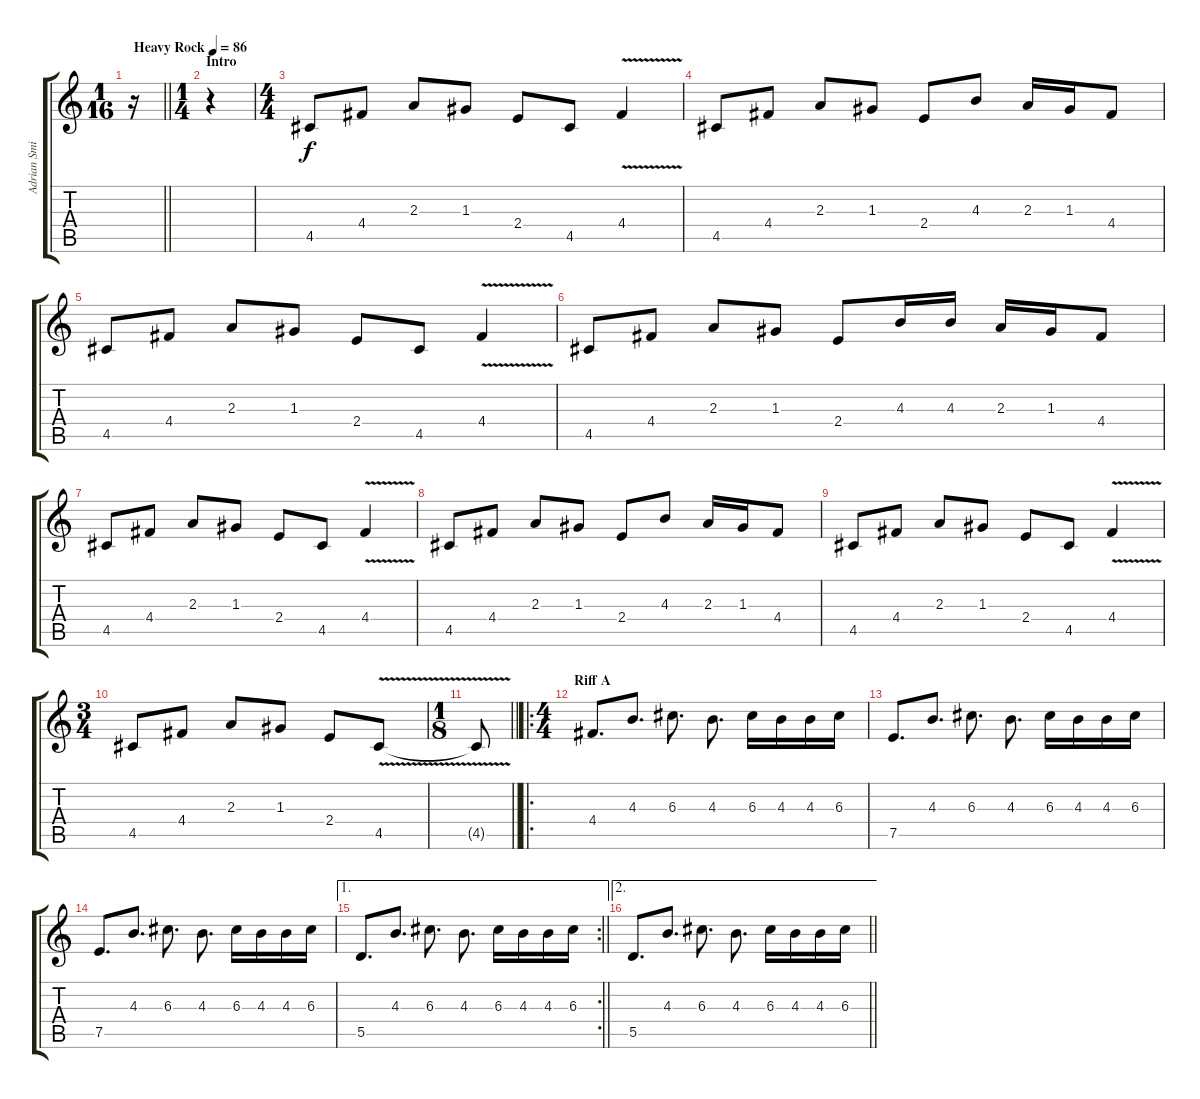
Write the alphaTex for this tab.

\track ("Adrian Smith" "Adrian Smi") {instrument distortionguitar}
\staff {score tabs}
\tuning (E4 B3 G3 D3 A2 E2) {hide}
\ts (1 16)
\tempo (86 "Heavy Rock")
\clef g2
\barLineRight lightlight
\ks c
r.16{dy f instrument distortionguitar} |
\ts (1 4)
\section ("" "Intro")
r.4 |
\ts (4 4)
4.5.8 4.4.8 2.3.8 1.3.8 2.4.8 4.5.8 4.4{v}.4 |
4.5.8 4.4.8 2.3.8 1.3.8 2.4.8 4.3.8 2.3.16 1.3.16 4.4.8 |
4.5.8 4.4.8 2.3.8 1.3.8 2.4.8 4.5.8 4.4{v}.4 |
4.5.8 4.4.8 2.3.8 1.3.8 2.4.8 4.3.16 4.3.16 2.3.16 1.3.16 4.4.8 |
4.5.8 4.4.8 2.3.8 1.3.8 2.4.8 4.5.8 4.4{v}.4 |
4.5.8 4.4.8 2.3.8 1.3.8 2.4.8 4.3.8 2.3.16 1.3.16 4.4.8 |
4.5.8 4.4.8 2.3.8 1.3.8 2.4.8 4.5.8 4.4{v}.4 |
\ts (3 4)
4.5.8 4.4.8 2.3.8 1.3.8 2.4.8 4.5{v}.8 |
\ts (1 8)
\barLineRight lightlight
4.5{t}.8 |
\ro
\ts (4 4)
\section ("" "Riff A")
4.4.8{d} 4.3.8{d} 6.3.8{d} 4.3.8{d} 6.3.16 4.3.16 4.3.16 6.3.16 |
7.5.8{d} 4.3.8{d} 6.3.8{d} 4.3.8{d} 6.3.16 4.3.16 4.3.16 6.3.16 |
7.5.8{d} 4.3.8{d} 6.3.8{d} 4.3.8{d} 6.3.16 4.3.16 4.3.16 6.3.16 |
\ae 1
\rc 2
\barLineRight lightlight
5.5.8{d} 4.3.8{d} 6.3.8{d} 4.3.8{d} 6.3.16 4.3.16 4.3.16 6.3.16 |
\ae 2
\barLineRight lightlight
5.5.8{d} 4.3.8{d} 6.3.8{d} 4.3.8{d} 6.3.16 4.3.16 4.3.16 6.3.16
